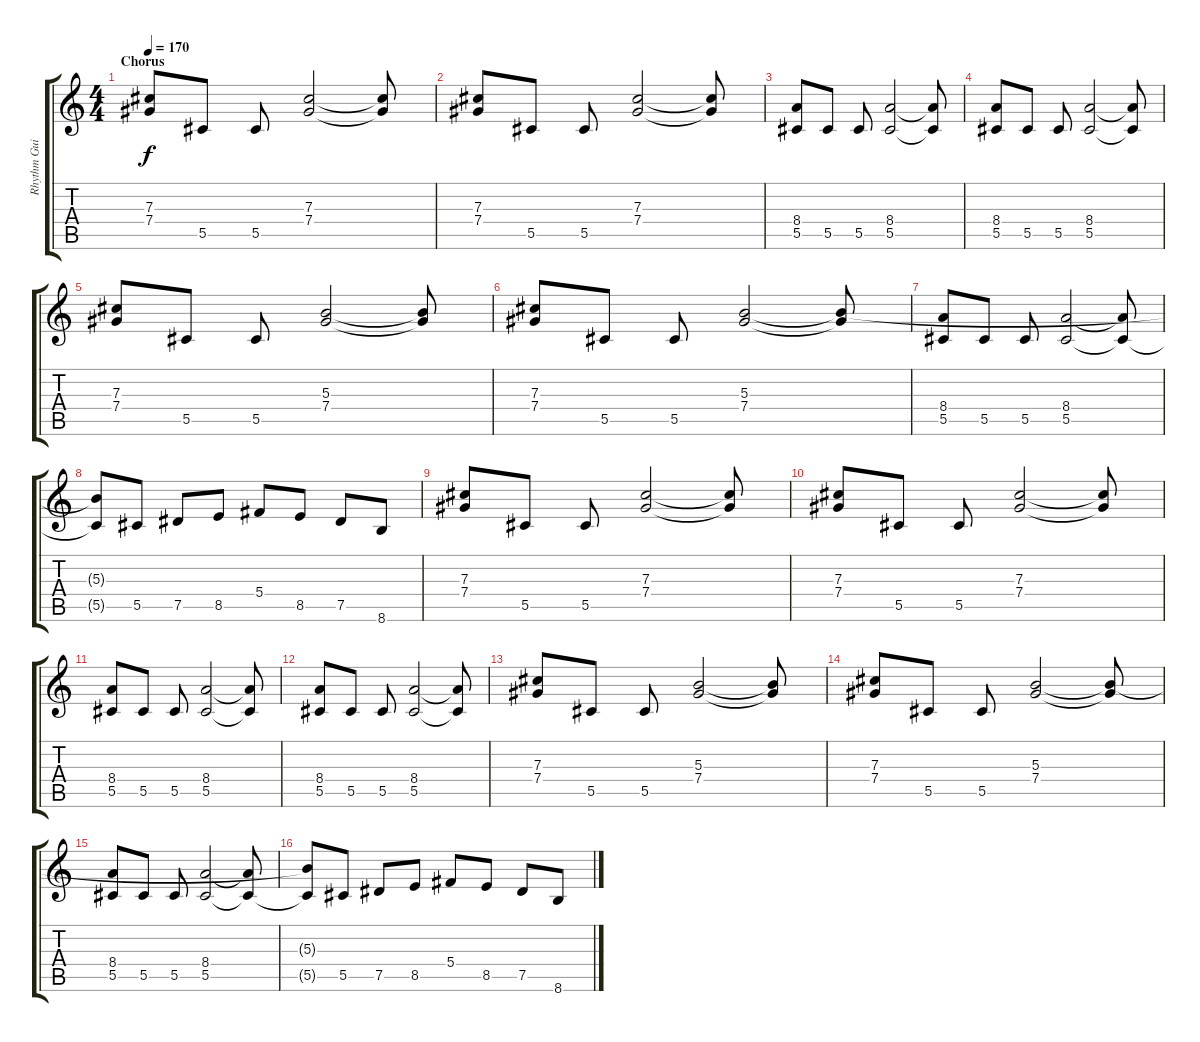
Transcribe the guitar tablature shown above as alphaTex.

\track ("Rhythm Guitar" "Rhythm Gui") {instrument distortionguitar}
\staff {score tabs}
\tuning (Eb4 Bb3 Gb3 Db3 Ab2 Eb2) {hide}
\ts (4 4)
\section ("" "Chorus")
\tempo 170
\clef g2
\ks c
(7.3 7.4).8{dy f volume 13 balance 8} 5.5.8 5.5.8 (7.3 7.4).2 (7.3{t} 7.4{t}).8 |
(7.3 7.4).8 5.5.8 5.5.8 (7.3 7.4).2 (7.3{t} 7.4{t}).8 |
(8.4 5.5).8 5.5.8 5.5.8 (8.4 5.5).2 (8.4{t} 5.5{t}).8 |
(8.4 5.5).8 5.5.8 5.5.8 (8.4 5.5).2 (8.4{t} 5.5{t}).8 |
(7.3 7.4).8 5.5.8 5.5.8 (5.3 7.4).2 (5.3{t} 7.4{t}).8 |
(7.3 7.4).8 5.5.8 5.5.8 (5.3 7.4).2 (5.3{t} 7.4{t}).8 |
(8.4 5.5).8 5.5.8 5.5.8 (8.4 5.5).2 (8.4{t} 5.5{t}).8 |
(5.3{t} 5.5{t}).8 5.5.8 7.5.8 8.5.8 5.4.8 8.5.8 7.5.8 8.6.8 |
(7.3 7.4).8 5.5.8 5.5.8 (7.3 7.4).2 (7.3{t} 7.4{t}).8 |
(7.3 7.4).8 5.5.8 5.5.8 (7.3 7.4).2 (7.3{t} 7.4{t}).8 |
(8.4 5.5).8 5.5.8 5.5.8 (8.4 5.5).2 (8.4{t} 5.5{t}).8 |
(8.4 5.5).8 5.5.8 5.5.8 (8.4 5.5).2 (8.4{t} 5.5{t}).8 |
(7.3 7.4).8 5.5.8 5.5.8 (5.3 7.4).2 (5.3{t} 7.4{t}).8 |
(7.3 7.4).8 5.5.8 5.5.8 (5.3 7.4).2 (5.3{t} 7.4{t}).8 |
(8.4 5.5).8 5.5.8 5.5.8 (8.4 5.5).2 (8.4{t} 5.5{t}).8 |
(5.3{t} 5.5{t}).8 5.5.8 7.5.8 8.5.8 5.4.8 8.5.8 7.5.8 8.6.8
